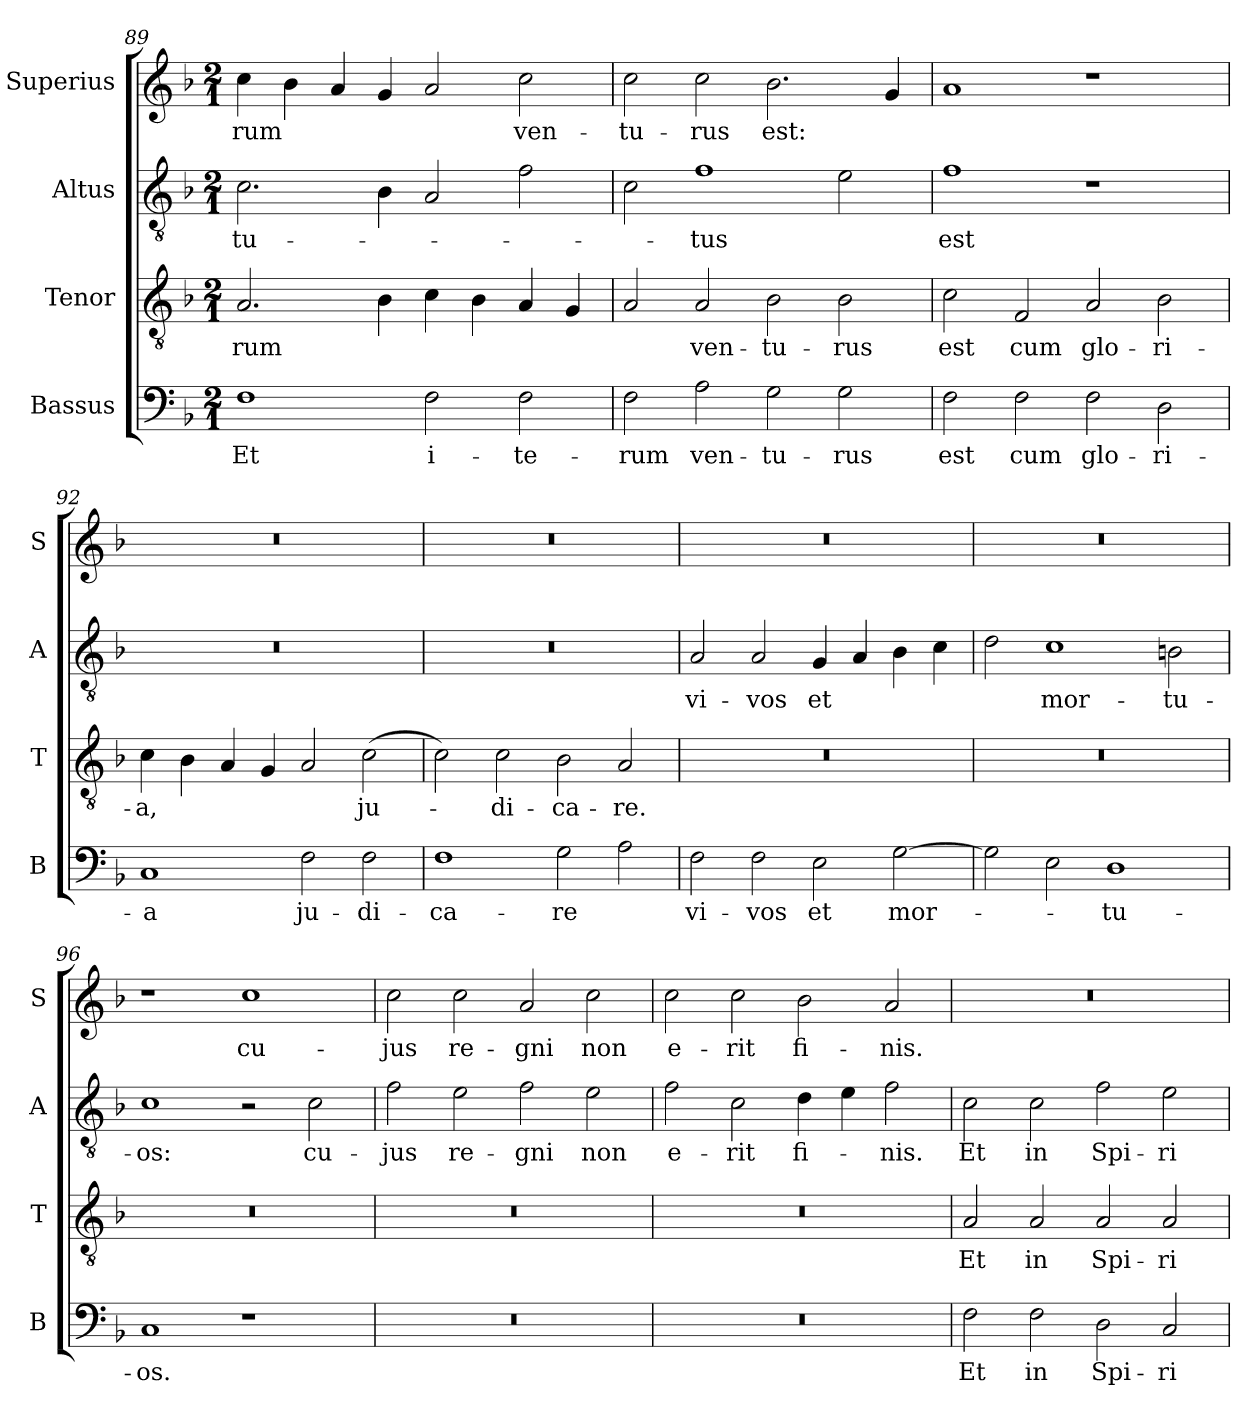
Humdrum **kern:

**kern	**text	**kern	**text	**kern	**text	**kern	**text
*part4	*part4	*part3	*part3	*part2	*part2	*part1	*part1
*staff4	*staff4	*staff3	*staff3	*staff2	*staff2	*staff1	*staff1
*I"Bassus	*	*I"Tenor	*	*I"Altus	*	*I"Superius	*
*I'B	*	*I'T	*	*I'A	*	*I'S	*
*clefF4	*	*clefGv2	*	*clefGv2	*	*clefG2	*
*k[b-]	*	*k[b-]	*	*k[b-]	*	*k[b-]	*
*M2/1	*	*M2/1	*	*M2/1	*	*M2/1	*
=89	=89	=89	=89	=89	=89	=89	=89
1F	Et	2.A	-rum	2.c	-tu-	4cc	-rum
.	.	.	.	.	.	4b-	.
.	.	.	.	.	.	4a	.
.	.	4B-	.	4B-	.	4g	.
2F	i-	4c	.	2A	.	2a	.
.	.	4B-	.	.	.	.	.
2F	-te-	4A	.	2f	.	2cc	ven-
.	.	4G	.	.	.	.	.
=90	=90	=90	=90	=90	=90	=90	=90
2F	-rum	2A	.	2c	.	2cc	-tu-
2A	ven-	2A	ven-	1f	-tus	2cc	-rus
2G	-tu-	2B-	-tu-	.	.	2.b-	est:
2G	-rus	2B-	-rus	2e	.	.	.
.	.	.	.	.	.	4g	.
=91	=91	=91	=91	=91	=91	=91	=91
2F	est	2c	est	1f	est	1a	.
2F	cum	2F	cum	.	.	.	.
2F	glo-	2A	glo-	1r	.	1r	.
2D	-ri-	2B-	-ri-	.	.	.	.
=92	=92	=92	=92	=92	=92	=92	=92
1C	-a	4c	-a,	0r	.	0r	.
.	.	4B-	.	.	.	.	.
.	.	4A	.	.	.	.	.
.	.	4G	.	.	.	.	.
2F	ju-	2A	.	.	.	.	.
2F	-di-	(2c	ju-	.	.	.	.
=93	=93	=93	=93	=93	=93	=93	=93
1F	-ca-	2c)	.	0r	.	0r	.
.	.	2c	-di-	.	.	.	.
2G	-re	2B-	-ca-	.	.	.	.
2A	.	2A	-re.	.	.	.	.
=94	=94	=94	=94	=94	=94	=94	=94
2F	vi-	0r	.	2A	vi-	0r	.
2F	-vos	.	.	2A	-vos	.	.
2E	et	.	.	4G	et	.	.
.	.	.	.	4A	.	.	.
[2G	mor-	.	.	4B-	.	.	.
.	.	.	.	4c	.	.	.
=95	=95	=95	=95	=95	=95	=95	=95
2G]	.	0r	.	2d	.	0r	.
2E	.	.	.	1c	mor-	.	.
1D	-tu-	.	.	.	.	.	.
.	.	.	.	2Bn	-tu-	.	.
=96	=96	=96	=96	=96	=96	=96	=96
1C	-os.	0r	.	1c	-os:	1r	.
1r	.	.	.	2r	.	1cc	cu-
.	.	.	.	2c	cu-	.	.
=97	=97	=97	=97	=97	=97	=97	=97
0r	.	0r	.	2f	-jus	2cc	-jus
.	.	.	.	2e	re-	2cc	re-
.	.	.	.	2f	-gni	2a	-gni
.	.	.	.	2e	non	2cc	non
=98	=98	=98	=98	=98	=98	=98	=98
0r	.	0r	.	2f	e-	2cc	e-
.	.	.	.	2c	-rit	2cc	-rit
.	.	.	.	4d	fi-	2b-	fi-
.	.	.	.	4e	.	.	.
.	.	.	.	2f	-nis.	2a	-nis.
=99	=99	=99	=99	=99	=99	=99	=99
2F	Et	2A	Et	2c	Et	0r	.
2F	in	2A	in	2c	in	.	.
2D	Spi-	2A	Spi-	2f	Spi-	.	.
2C	-ri-	2A	-ri-	2e	-ri-	.	.
=	=	=	=	=	=	=	=
*-	*-	*-	*-	*-	*-	*-	*-
